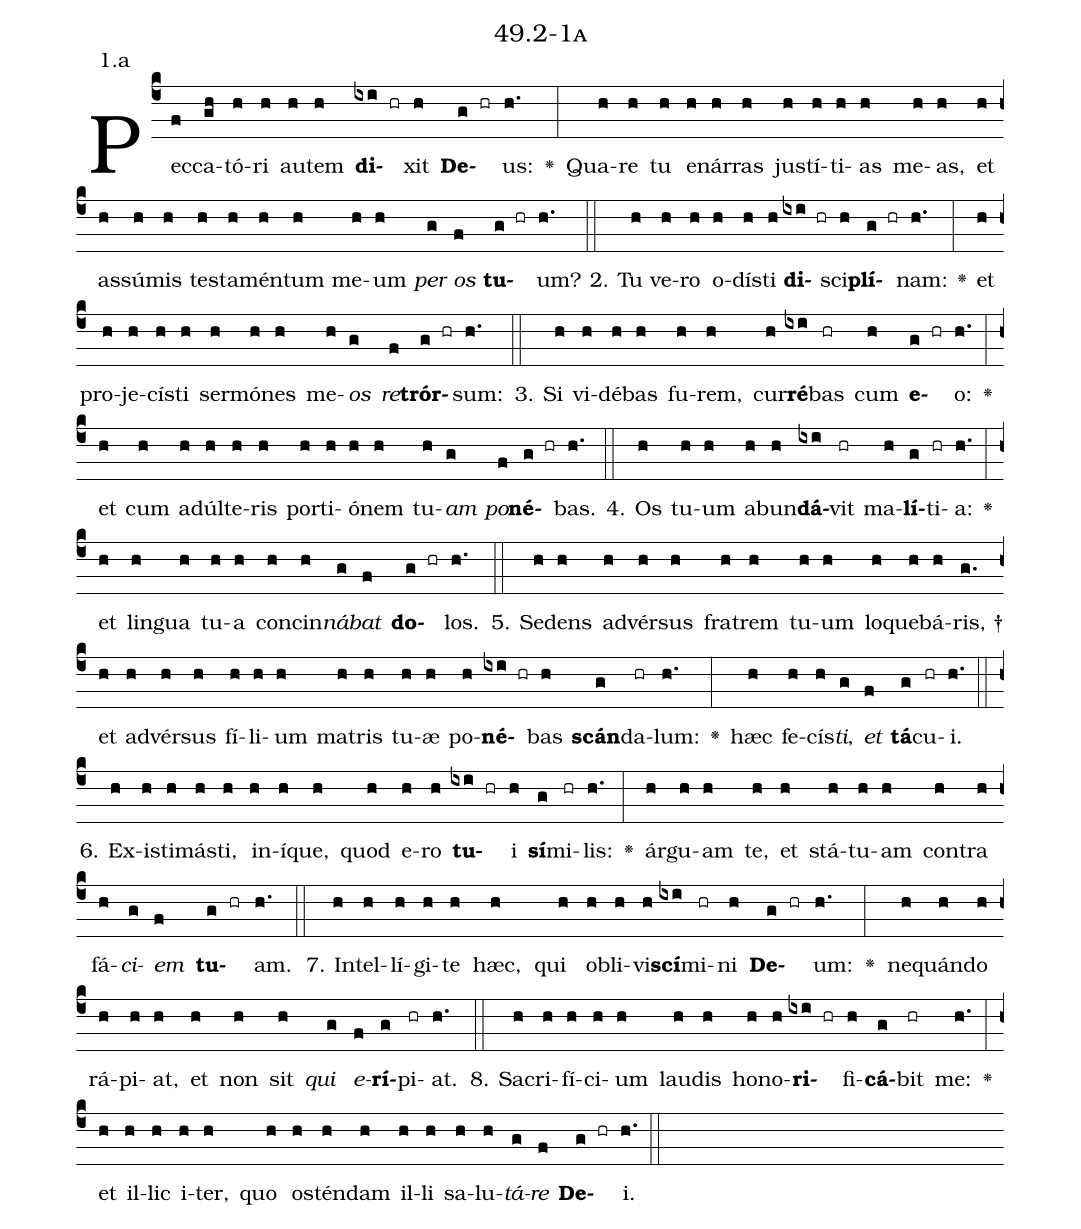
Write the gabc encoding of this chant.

name: 49.2-1a;
annotation: 1.a;
%%
(c4)Pec(f)ca(gh)tó(h)ri(h) au(h)tem(h) <b>di</b>(ixi hr)xit(h) <b>De</b>(g hr)us:(h.) <v>\greheightstar</v>(:) Qua(h)re(h) tu(h) e(h)nár(h)ras(h) jus(h)tí(h)ti(h)as(h) me(h)as,(h) et(h) as(h)sú(h)mis(h) tes(h)ta(h)mén(h)tum(h) me(h)um(h) <i>per</i>(g) <i>os</i>(f) <b>tu</b>(g hr)um?(h.) (::)
2. Tu(h) ve(h)ro(h) o(h)dís(h)ti(h) <b>di</b>(ixi hr)sci(h)<b>plí</b>(g hr)nam:(h.) <v>\greheightstar</v>(:) et(h) pro(h)je(h)cís(h)ti(h) ser(h)mó(h)nes(h) me(h)<i>os</i>(g) <i>re</i>(f)<b>trór</b>(g hr)sum:(h.) (::)
3. Si(h) vi(h)dé(h)bas(h) fu(h)rem,(h) cur(h)<b>ré</b>(ixi)bas(hr) cum(h) <b>e</b>(g hr)o:(h.) <v>\greheightstar</v>(:) et(h) cum(h) ad(h)úl(h)te(h)ris(h) por(h)ti(h)ó(h)nem(h) tu(h)<i>am</i>(g) <i>po</i>(f)<b>né</b>(g hr)bas.(h.) (::)
4. Os(h) tu(h)um(h) ab(h)un(h)<b>dá</b>(ixi)vit(hr) ma(h)<b>lí</b>(g)ti(hr)a:(h.) <v>\greheightstar</v>(:) et(h) lin(h)gua(h) tu(h)a(h) con(h)cin(h)<i>ná</i>(g)<i>bat</i>(f) <b>do</b>(g hr)los.(h.) (::)
5. Se(h)dens(h) ad(h)vér(h)sus(h) fra(h)trem(h) tu(h)um(h) lo(h)que(h)bá(h)ris, †(g.) et(h) ad(h)vér(h)sus(h) fí(h)li(h)um(h) ma(h)tris(h) tu(h)æ(h) po(h)<b>né</b>(ixi hr)bas(h) <b>scán</b>(g)da(hr)lum:(h.) <v>\greheightstar</v>(:) hæc(h) fe(h)cís(h)<i>ti</i>,(g) <i>et</i>(f) <b>tá</b>(g)cu(hr)i.(h.) (::)
6. Ex(h)is(h)ti(h)más(h)ti,(h) in(h)í(h)que,(h) quod(h) e(h)ro(h) <b>tu</b>(ixi hr)i(h) <b>sí</b>(g)mi(hr)lis:(h.) <v>\greheightstar</v>(:) ár(h)gu(h)am(h) te,(h) et(h) stá(h)tu(h)am(h) con(h)tra(h) fá(h)<i>ci</i>(g)<i>em</i>(f) <b>tu</b>(g hr)am.(h.) (::)
7. In(h)tel(h)lí(h)gi(h)te(h) hæc,(h) qui(h) ob(h)li(h)vi(h)<b>scí</b>(ixi)mi(hr)ni(h) <b>De</b>(g hr)um:(h.) <v>\greheightstar</v>(:) ne(h)quán(h)do(h) rá(h)pi(h)at,(h) et(h) non(h) sit(h) <i>qui</i>(g) <i>e</i>(f)<b>rí</b>(g)pi(hr)at.(h.) (::)
8. Sa(h)cri(h)fí(h)ci(h)um(h) lau(h)dis(h) ho(h)no(h)<b>ri</b>(ixi hr)fi(h)<b>cá</b>(g)bit(hr) me:(h.) <v>\greheightstar</v>(:) et(h) il(h)lic(h) i(h)ter,(h) quo(h) os(h)tén(h)dam(h) il(h)li(h) sa(h)lu(h)<i>tá</i>(g)<i>re</i>(f) <b>De</b>(g hr)i.(h.) (::)
